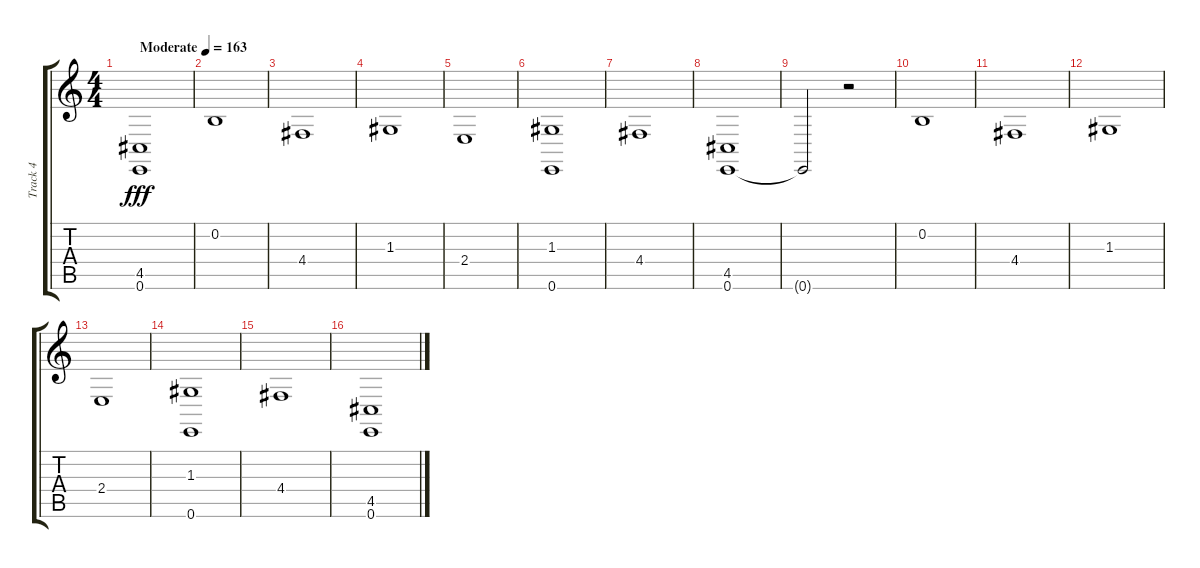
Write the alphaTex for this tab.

\track ("Track 4" "Track 4") {instrument acousticgrandpiano}
\staff {score tabs}
\tuning (E4 B3 G3 D3 A2 E2) {hide}
\ts (4 4)
\tempo (163 "Moderate")
\clef g2
\ks c
(4.5 0.6).1{dy fff instrument acousticgrandpiano} |
0.2.1 |
4.4.1 |
1.3.1 |
2.4.1 |
(1.3 0.6).1 |
4.4.1 |
(4.5 0.6).1 |
0.6{t}.2 r.2 |
0.2.1 |
4.4.1 |
1.3.1 |
2.4.1 |
(1.3 0.6).1 |
4.4.1 |
(4.5 0.6).1
